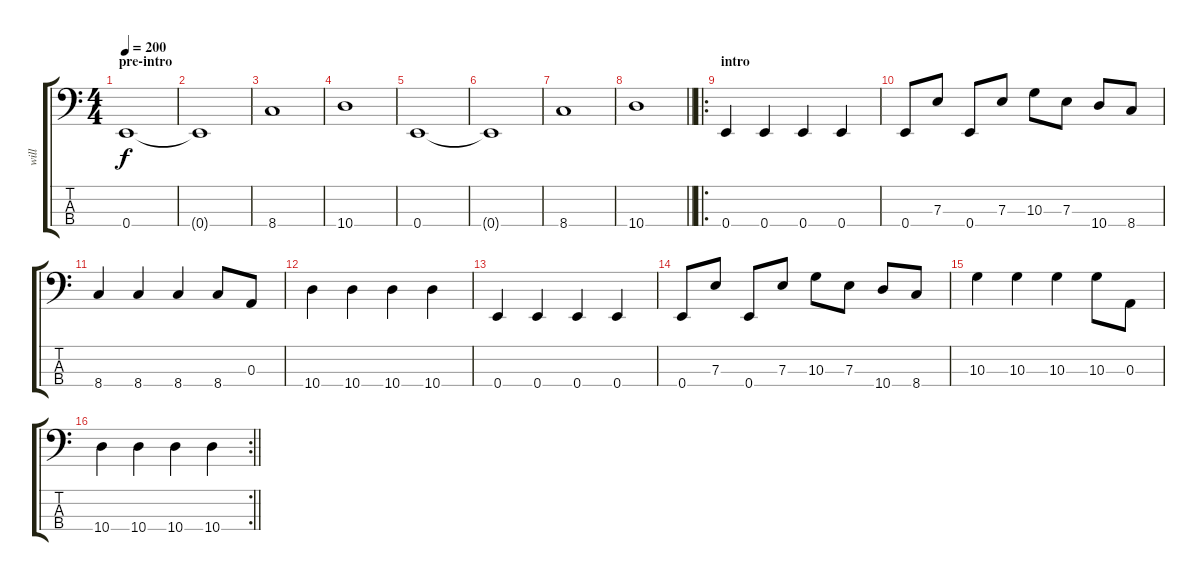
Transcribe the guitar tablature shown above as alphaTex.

\track ("will" "will") {instrument electricbassfinger}
\staff {score tabs}
\tuning (G2 D2 A1 E1) {hide}
\ts (4 4)
\section ("" "pre-intro")
\tempo 200
\clef f4
\ks c
0.4.1{dy f instrument electricbassfinger} |
0.4{t}.1 |
8.4.1 |
10.4.1 |
0.4.1 |
0.4{t}.1 |
8.4.1 |
\barLineRight lightlight
10.4.1 |
\ro
\section ("" "intro")
0.4.4 0.4.4 0.4.4 0.4.4 |
0.4.8 7.3.8 0.4.8 7.3.8 10.3.8 7.3.8 10.4.8 8.4.8 |
8.4.4 8.4.4 8.4.4 8.4.8 0.3.8 |
10.4.4 10.4.4 10.4.4 10.4.4 |
0.4.4 0.4.4 0.4.4 0.4.4 |
0.4.8 7.3.8 0.4.8 7.3.8 10.3.8 7.3.8 10.4.8 8.4.8 |
10.3.4 10.3.4 10.3.4 10.3.8 0.3.8 |
\rc 2
\barLineRight lightlight
10.4.4 10.4.4 10.4.4 10.4.4
